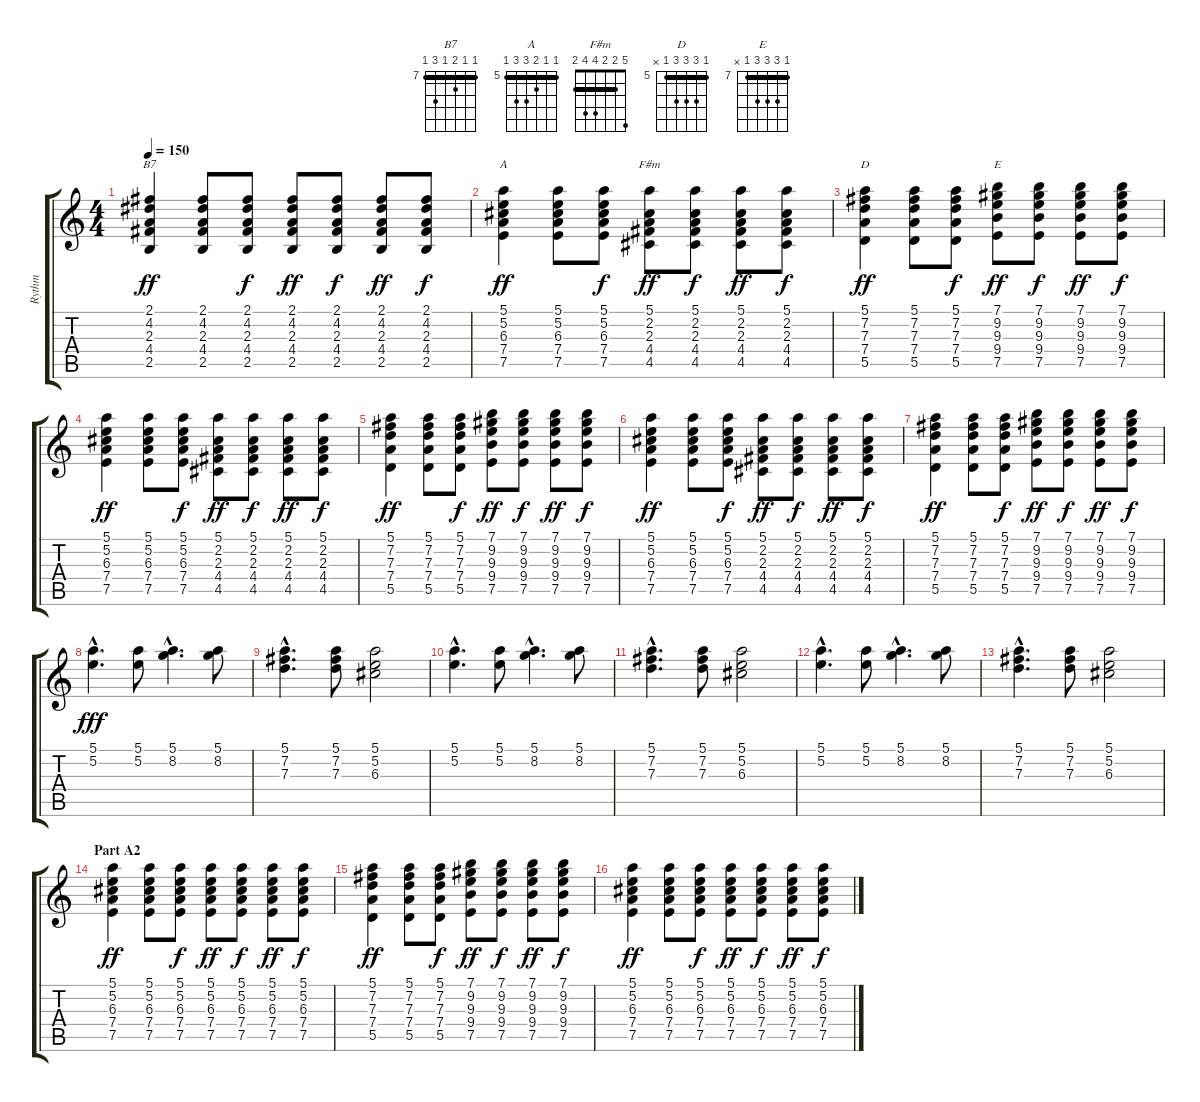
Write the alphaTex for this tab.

\track ("Rythm" "Rythm") {instrument acousticguitarsteel}
\staff {score tabs}
\tuning (E4 B3 G3 D3 A2 E2) {hide}
\chord ("B7" 7 7 8 7 9 7) {firstfret 7 barre 7}
\chord ("A" 5 5 6 7 7 5) {firstfret 5 barre 5}
\chord ("F#m" 5 2 2 4 4 2) {barre 2}
\chord ("D" 5 7 7 7 5 x) {firstfret 5 barre 5}
\chord ("E" 7 9 9 9 7 x) {firstfret 7 barre 7}
\ts (4 4)
\tempo 150
\clef g2
\ks c
(2.1 4.2 2.3 4.4 2.5).4{ch "B7" dy ff} (2.1 4.2 2.3 4.4 2.5).8 (2.1 4.2 2.3 4.4 2.5).8{dy f} (2.1 4.2 2.3 4.4 2.5).8{dy ff} (2.1 4.2 2.3 4.4 2.5).8{dy f} (2.1 4.2 2.3 4.4 2.5).8{dy ff} (2.1 4.2 2.3 4.4 2.5).8{dy f} |
(5.1 5.2 6.3 7.4 7.5).4{ch "A" dy ff} (5.1 5.2 6.3 7.4 7.5).8 (5.1 5.2 6.3 7.4 7.5).8{dy f} (5.1 2.2 2.3 4.4 4.5).8{ch "F#m" dy ff} (5.1 2.2 2.3 4.4 4.5).8{dy f} (5.1 2.2 2.3 4.4 4.5).8{dy ff} (5.1 2.2 2.3 4.4 4.5).8{dy f} |
(5.1 7.2 7.3 7.4 5.5).4{ch "D" dy ff} (5.1 7.2 7.3 7.4 5.5).8 (5.1 7.2 7.3 7.4 5.5).8{dy f} (7.1 9.2 9.3 9.4 7.5).8{ch "E" dy ff} (7.1 9.2 9.3 9.4 7.5).8{dy f} (7.1 9.2 9.3 9.4 7.5).8{dy ff} (7.1 9.2 9.3 9.4 7.5).8{dy f} |
(5.1 5.2 6.3 7.4 7.5).4{dy ff} (5.1 5.2 6.3 7.4 7.5).8 (5.1 5.2 6.3 7.4 7.5).8{dy f} (5.1 2.2 2.3 4.4 4.5).8{dy ff} (5.1 2.2 2.3 4.4 4.5).8{dy f} (5.1 2.2 2.3 4.4 4.5).8{dy ff} (5.1 2.2 2.3 4.4 4.5).8{dy f} |
(5.1 7.2 7.3 7.4 5.5).4{dy ff} (5.1 7.2 7.3 7.4 5.5).8 (5.1 7.2 7.3 7.4 5.5).8{dy f} (7.1 9.2 9.3 9.4 7.5).8{dy ff} (7.1 9.2 9.3 9.4 7.5).8{dy f} (7.1 9.2 9.3 9.4 7.5).8{dy ff} (7.1 9.2 9.3 9.4 7.5).8{dy f} |
(5.1 5.2 6.3 7.4 7.5).4{dy ff} (5.1 5.2 6.3 7.4 7.5).8 (5.1 5.2 6.3 7.4 7.5).8{dy f} (5.1 2.2 2.3 4.4 4.5).8{dy ff} (5.1 2.2 2.3 4.4 4.5).8{dy f} (5.1 2.2 2.3 4.4 4.5).8{dy ff} (5.1 2.2 2.3 4.4 4.5).8{dy f} |
(5.1 7.2 7.3 7.4 5.5).4{dy ff} (5.1 7.2 7.3 7.4 5.5).8 (5.1 7.2 7.3 7.4 5.5).8{dy f} (7.1 9.2 9.3 9.4 7.5).8{dy ff} (7.1 9.2 9.3 9.4 7.5).8{dy f} (7.1 9.2 9.3 9.4 7.5).8{dy ff} (7.1 9.2 9.3 9.4 7.5).8{dy f} |
(5.1{hac} 5.2{hac}).4{d dy fff} (5.1 5.2).8 (5.1{hac} 8.2{hac}).4{d} (5.1 8.2).8 |
(5.1{hac} 7.2{hac} 7.3{hac}).4{d} (5.1 7.2 7.3).8 (5.1 5.2 6.3).2 |
(5.1{hac} 5.2{hac}).4{d} (5.1 5.2).8 (5.1{hac} 8.2{hac}).4{d} (5.1 8.2).8 |
(5.1{hac} 7.2{hac} 7.3{hac}).4{d} (5.1 7.2 7.3).8 (5.1 5.2 6.3).2 |
(5.1{hac} 5.2{hac}).4{d} (5.1 5.2).8 (5.1{hac} 8.2{hac}).4{d} (5.1 8.2).8 |
(5.1{hac} 7.2{hac} 7.3{hac}).4{d} (5.1 7.2 7.3).8 (5.1 5.2 6.3).2 |
\section ("" "Part A2")
(5.1 5.2 6.3 7.4 7.5).4{dy ff} (5.1 5.2 6.3 7.4 7.5).8 (5.1 5.2 6.3 7.4 7.5).8{dy f} (5.1 5.2 6.3 7.4 7.5).8{dy ff} (5.1 5.2 6.3 7.4 7.5).8{dy f} (5.1 5.2 6.3 7.4 7.5).8{dy ff} (5.1 5.2 6.3 7.4 7.5).8{dy f} |
(5.1 7.2 7.3 7.4 5.5).4{dy ff} (5.1 7.2 7.3 7.4 5.5).8 (5.1 7.2 7.3 7.4 5.5).8{dy f} (7.1 9.2 9.3 9.4 7.5).8{dy ff} (7.1 9.2 9.3 9.4 7.5).8{dy f} (7.1 9.2 9.3 9.4 7.5).8{dy ff} (7.1 9.2 9.3 9.4 7.5).8{dy f} |
(5.1 5.2 6.3 7.4 7.5).4{dy ff} (5.1 5.2 6.3 7.4 7.5).8 (5.1 5.2 6.3 7.4 7.5).8{dy f} (5.1 5.2 6.3 7.4 7.5).8{dy ff} (5.1 5.2 6.3 7.4 7.5).8{dy f} (5.1 5.2 6.3 7.4 7.5).8{dy ff} (5.1 5.2 6.3 7.4 7.5).8{dy f}
